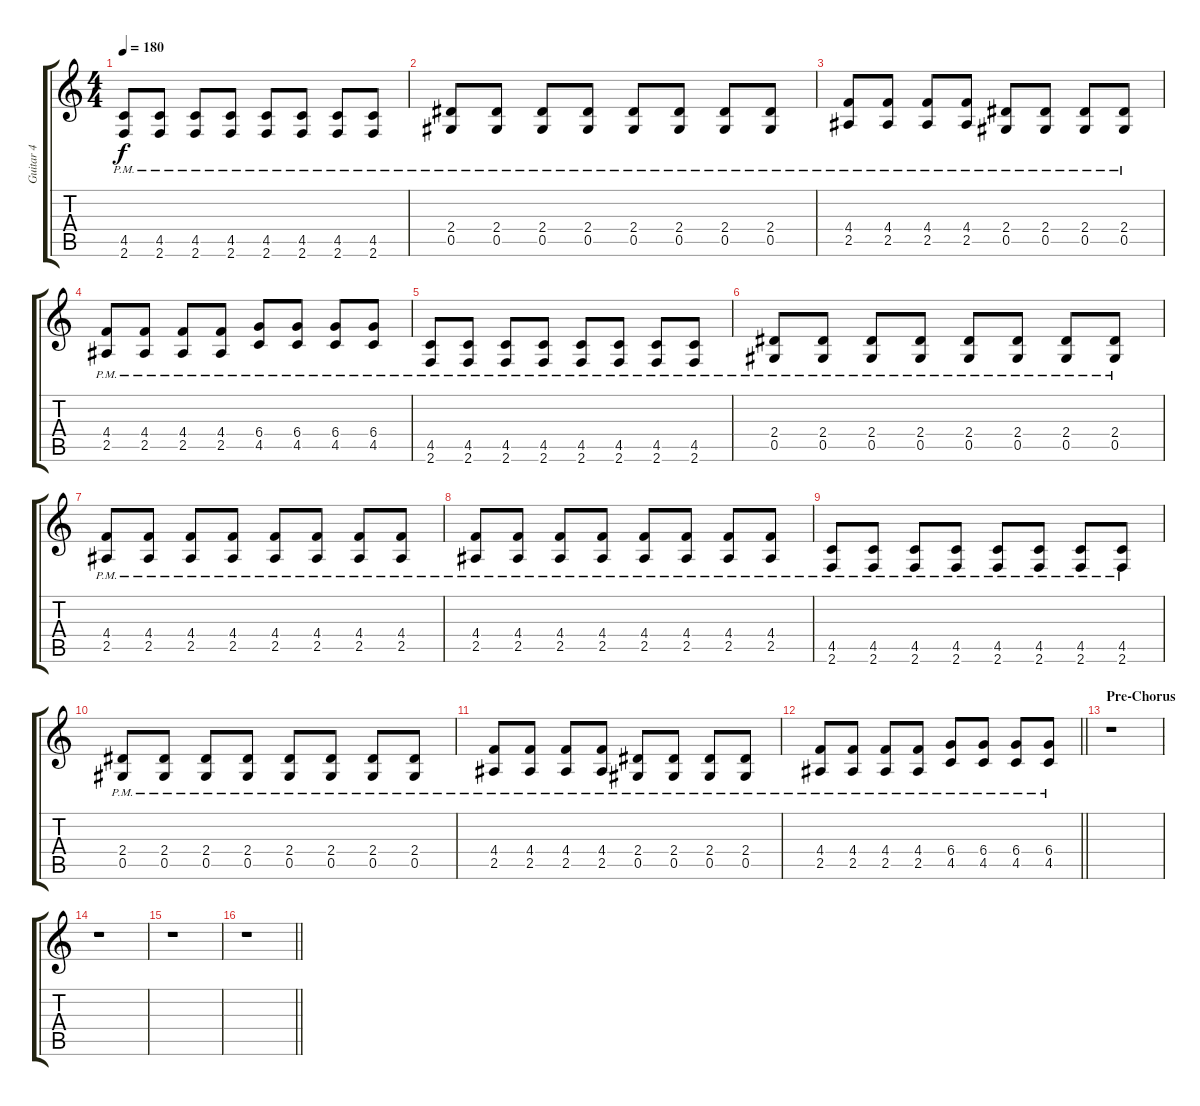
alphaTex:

\track ("Guitar 4" "Guitar 4") {instrument distortionguitar}
\staff {score tabs}
\tuning (Eb4 Bb3 Gb3 Db3 Ab2 Eb2) {hide}
\ts (4 4)
\tempo 180
\clef g2
\ks c
(4.5{pm} 2.6{pm}).8{dy f} (4.5{pm} 2.6{pm}).8 (4.5{pm} 2.6{pm}).8 (4.5{pm} 2.6{pm}).8 (4.5{pm} 2.6{pm}).8 (4.5{pm} 2.6{pm}).8 (4.5{pm} 2.6{pm}).8 (4.5{pm} 2.6{pm}).8 |
(2.4{pm} 0.5{pm}).8 (2.4{pm} 0.5{pm}).8 (2.4{pm} 0.5{pm}).8 (2.4{pm} 0.5{pm}).8 (2.4{pm} 0.5{pm}).8 (2.4{pm} 0.5{pm}).8 (2.4{pm} 0.5{pm}).8 (2.4{pm} 0.5{pm}).8 |
(4.4{pm} 2.5{pm}).8 (4.4{pm} 2.5{pm}).8 (4.4{pm} 2.5{pm}).8 (4.4{pm} 2.5{pm}).8 (2.4{pm} 0.5{pm}).8 (2.4{pm} 0.5{pm}).8 (2.4{pm} 0.5{pm}).8 (2.4{pm} 0.5{pm}).8 |
(4.4{pm} 2.5{pm}).8 (4.4{pm} 2.5{pm}).8 (4.4{pm} 2.5{pm}).8 (4.4{pm} 2.5{pm}).8 (6.4{pm} 4.5{pm}).8 (6.4{pm} 4.5{pm}).8 (6.4{pm} 4.5{pm}).8 (6.4{pm} 4.5{pm}).8 |
(4.5{pm} 2.6{pm}).8 (4.5{pm} 2.6{pm}).8 (4.5{pm} 2.6{pm}).8 (4.5{pm} 2.6{pm}).8 (4.5{pm} 2.6{pm}).8 (4.5{pm} 2.6{pm}).8 (4.5{pm} 2.6{pm}).8 (4.5{pm} 2.6{pm}).8 |
(2.4{pm} 0.5{pm}).8 (2.4{pm} 0.5{pm}).8 (2.4{pm} 0.5{pm}).8 (2.4{pm} 0.5{pm}).8 (2.4{pm} 0.5{pm}).8 (2.4{pm} 0.5{pm}).8 (2.4{pm} 0.5{pm}).8 (2.4{pm} 0.5{pm}).8 |
(4.4{pm} 2.5{pm}).8 (4.4{pm} 2.5{pm}).8 (4.4{pm} 2.5{pm}).8 (4.4{pm} 2.5{pm}).8 (4.4{pm} 2.5{pm}).8 (4.4{pm} 2.5{pm}).8 (4.4{pm} 2.5{pm}).8 (4.4{pm} 2.5{pm}).8 |
(4.4{pm} 2.5{pm}).8 (4.4{pm} 2.5{pm}).8 (4.4{pm} 2.5{pm}).8 (4.4{pm} 2.5{pm}).8 (4.4{pm} 2.5{pm}).8 (4.4{pm} 2.5{pm}).8 (4.4{pm} 2.5{pm}).8 (4.4{pm} 2.5{pm}).8 |
(4.5{pm} 2.6{pm}).8 (4.5{pm} 2.6{pm}).8 (4.5{pm} 2.6{pm}).8 (4.5{pm} 2.6{pm}).8 (4.5{pm} 2.6{pm}).8 (4.5{pm} 2.6{pm}).8 (4.5{pm} 2.6{pm}).8 (4.5{pm} 2.6{pm}).8 |
(2.4{pm} 0.5{pm}).8 (2.4{pm} 0.5{pm}).8 (2.4{pm} 0.5{pm}).8 (2.4{pm} 0.5{pm}).8 (2.4{pm} 0.5{pm}).8 (2.4{pm} 0.5{pm}).8 (2.4{pm} 0.5{pm}).8 (2.4{pm} 0.5{pm}).8 |
(4.4{pm} 2.5{pm}).8 (4.4{pm} 2.5{pm}).8 (4.4{pm} 2.5{pm}).8 (4.4{pm} 2.5{pm}).8 (2.4{pm} 0.5{pm}).8 (2.4{pm} 0.5{pm}).8 (2.4{pm} 0.5{pm}).8 (2.4{pm} 0.5{pm}).8 |
\barLineRight lightlight
(4.4{pm} 2.5{pm}).8 (4.4{pm} 2.5{pm}).8 (4.4{pm} 2.5{pm}).8 (4.4{pm} 2.5{pm}).8 (6.4{pm} 4.5{pm}).8 (6.4{pm} 4.5{pm}).8 (6.4{pm} 4.5{pm}).8 (6.4{pm} 4.5{pm}).8 |
\section ("" "Pre-Chorus")
r.1 |
r.1 |
r.1 |
\barLineRight lightlight
r.1
